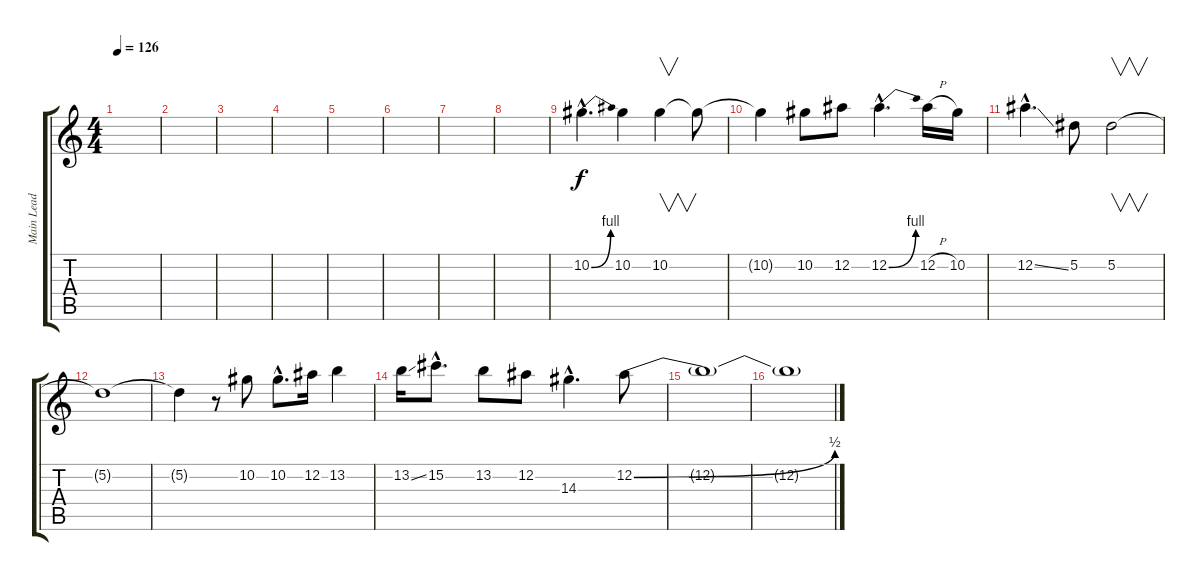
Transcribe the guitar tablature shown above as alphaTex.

\track ("Main Lead" "Main Lead") {instrument distortionguitar}
\staff {score tabs}
\tuning (Eb4 Bb3 Gb3 Db3 Ab2 Eb2) {hide}
\ts (4 4)
\tempo 126
\clef g2
\ks c
|
|
|
|
|
|
|
|
10.2{be (bend 0 0 60 4) hac}.4{d} 10.2.4 10.2.4{v} 10.2{t}.8 |
10.2{t}.4 10.2.8 12.2.8 12.2{be (bend 0 0 60 4) hac}.4{d} 12.2{h}.16 10.2.16 |
12.2{ss hac}.4{d} 5.2.8 5.2.2{v} |
5.2{t}.1 |
5.2{t}.4 r.8 10.2.8 10.2{hac}.8{d} 12.2.16 13.2.4 |
13.2{ss}.16 15.2{hac}.8{d} 13.2.8 12.2.8 14.3{hac}.4{d} 12.2{be (bend 0 0 60 2)}.8 |
12.2{t}.1 |
12.2{t}.1
